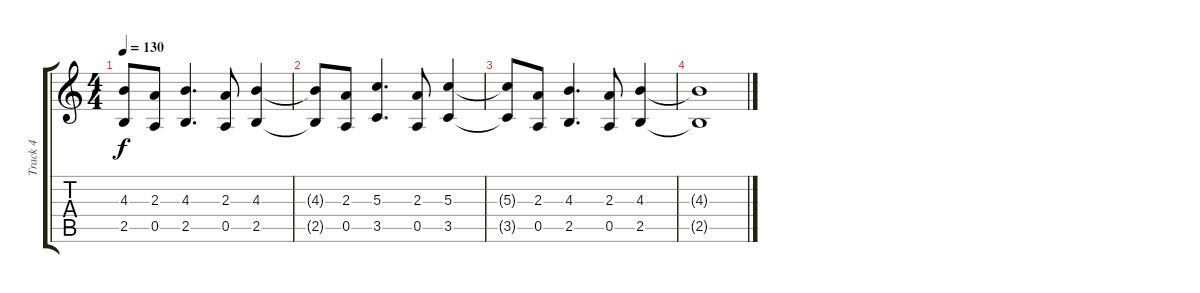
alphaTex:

\track ("Track 4" "Track 4") {instrument electricguitarclean}
\staff {score tabs}
\tuning (E4 B3 G3 D3 A2 E2) {hide}
\ts (4 4)
\tempo 130
\clef g2
\ks c
(4.3{t} 2.5{t}).8{dy f} (2.3 0.5).8 (4.3 2.5).4{d} (2.3 0.5).8 (4.3 2.5).4 |
(4.3{t} 2.5{t}).8 (2.3 0.5).8 (5.3 3.5).4{d} (2.3 0.5).8 (5.3 3.5).4 |
(5.3{t} 3.5{t}).8 (2.3 0.5).8 (4.3 2.5).4{d} (2.3 0.5).8 (4.3 2.5).4 |
(4.3{t} 2.5{t}).1
